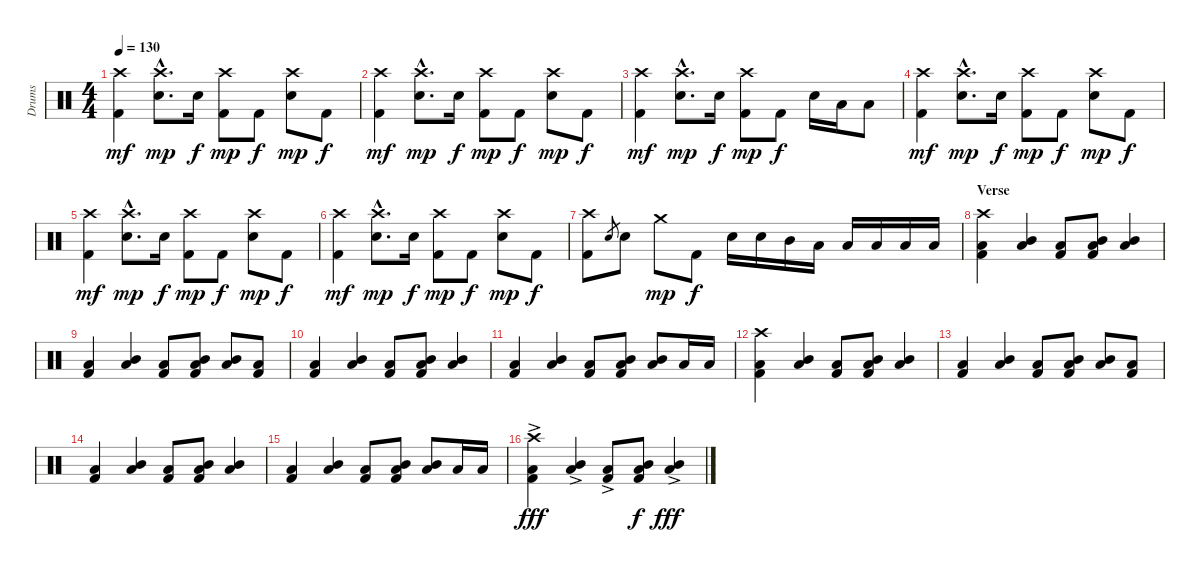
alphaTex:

\track ("Drums" "Drums") {instrument percussion}
\staff {score}
\articulation defaults
\ts (4 4)
\tempo 130
\clef neutral
\ks c
("Crash high (hit)" "Kick (hit) 2").4{dy mf} ("Crash high (hit)"{hac} "Snare (hit) 2"{hac}).8{d dy mp} "Snare (hit) 2".16{dy f} ("Crash high (hit)" "Kick (hit) 2").8{dy mp} "Kick (hit) 2".8{dy f} ("Crash high (hit)" "Snare (hit) 2").8{dy mp} "Kick (hit) 2".8{dy f} |
("Crash high (hit)" "Kick (hit) 2").4{dy mf} ("Crash high (hit)"{hac} "Snare (hit) 2"{hac}).8{d dy mp} "Snare (hit) 2".16{dy f} ("Crash high (hit)" "Kick (hit) 2").8{dy mp} "Kick (hit) 2".8{dy f} ("Crash high (hit)" "Snare (hit) 2").8{dy mp} "Kick (hit) 2".8{dy f} |
("Crash high (hit)" "Kick (hit) 2").4{dy mf} ("Crash high (hit)"{hac} "Snare (hit) 2"{hac}).8{d dy mp} "Snare (hit) 2".16{dy f} ("Crash high (hit)" "Kick (hit) 2").8{dy mp} "Kick (hit) 2".8{dy f} "Snare (hit) 2".16 "Low Tom (hit)".16 "Low Floor Tom (hit)".8 |
("Crash high (hit)" "Kick (hit) 2").4{dy mf} ("Crash high (hit)"{hac} "Snare (hit) 2"{hac}).8{d dy mp} "Snare (hit) 2".16{dy f} ("Crash high (hit)" "Kick (hit) 2").8{dy mp} "Kick (hit) 2".8{dy f} ("Crash high (hit)" "Snare (hit) 2").8{dy mp} "Kick (hit) 2".8{dy f} |
("Crash high (hit)" "Kick (hit) 2").4{dy mf} ("Crash high (hit)"{hac} "Snare (hit) 2"{hac}).8{d dy mp} "Snare (hit) 2".16{dy f} ("Crash high (hit)" "Kick (hit) 2").8{dy mp} "Kick (hit) 2".8{dy f} ("Crash high (hit)" "Snare (hit) 2").8{dy mp} "Kick (hit) 2".8{dy f} |
("Crash high (hit)" "Kick (hit) 2").4{dy mf} ("Crash high (hit)"{hac} "Snare (hit) 2"{hac}).8{d dy mp} "Snare (hit) 2".16{dy f} ("Crash high (hit)" "Kick (hit) 2").8{dy mp} "Kick (hit) 2".8{dy f} ("Crash high (hit)" "Snare (hit) 2").8{dy mp} "Kick (hit) 2".8{dy f} |
("Crash high (hit)" "Kick (hit) 2").8 "Snare (hit) 2".8{gr} "Snare (hit) 2".8 "Crash medium (hit)".8{dy mp} "Kick (hit) 2".8{dy f} "Snare (hit) 2".16 "Snare (hit) 2".16 "Mid Tom (hit)".16 "Low Tom (hit)".16 "Low Tom (hit)".16 "Low Floor Tom (hit)".16 "Low Floor Tom (hit)".16 "Low Floor Tom (hit)".16 |
\section ("" "Verse")
("Crash high (hit)" "Low Floor Tom (hit)" "Kick (hit) 2").4 ("Mid Tom (hit)" "Low Tom (hit)").4 ("Low Floor Tom (hit)" "Kick (hit) 2").8 ("Mid Tom (hit)" "Low Floor Tom (hit)" "Kick (hit) 2").8 ("Mid Tom (hit)" "Low Tom (hit)").4 |
("Low Floor Tom (hit)" "Kick (hit) 2").4 ("Mid Tom (hit)" "Low Tom (hit)").4 ("Low Floor Tom (hit)" "Kick (hit) 2").8 ("Mid Tom (hit)" "Low Floor Tom (hit)" "Kick (hit) 2").8 ("Mid Tom (hit)" "Low Tom (hit)").8 ("Low Floor Tom (hit)" "Kick (hit) 2").8 |
("Low Floor Tom (hit)" "Kick (hit) 2").4 ("Mid Tom (hit)" "Low Tom (hit)").4 ("Low Floor Tom (hit)" "Kick (hit) 2").8 ("Mid Tom (hit)" "Low Floor Tom (hit)" "Kick (hit) 2").8 ("Mid Tom (hit)" "Low Tom (hit)").4 |
("Low Floor Tom (hit)" "Kick (hit) 2").4 ("Mid Tom (hit)" "Low Tom (hit)").4 ("Low Floor Tom (hit)" "Kick (hit) 2").8 ("Mid Tom (hit)" "Low Floor Tom (hit)" "Kick (hit) 2").8 ("Mid Tom (hit)" "Low Tom (hit)").8 "Low Floor Tom (hit)".16 "Low Floor Tom (hit)".16 |
("Crash high (hit)" "Low Floor Tom (hit)" "Kick (hit) 2").4 ("Mid Tom (hit)" "Low Tom (hit)").4 ("Low Floor Tom (hit)" "Kick (hit) 2").8 ("Mid Tom (hit)" "Low Floor Tom (hit)" "Kick (hit) 2").8 ("Mid Tom (hit)" "Low Tom (hit)").4 |
("Low Floor Tom (hit)" "Kick (hit) 2").4 ("Mid Tom (hit)" "Low Tom (hit)").4 ("Low Floor Tom (hit)" "Kick (hit) 2").8 ("Mid Tom (hit)" "Low Floor Tom (hit)" "Kick (hit) 2").8 ("Mid Tom (hit)" "Low Tom (hit)").8 ("Low Floor Tom (hit)" "Kick (hit) 2").8 |
("Low Floor Tom (hit)" "Kick (hit) 2").4 ("Mid Tom (hit)" "Low Tom (hit)").4 ("Low Floor Tom (hit)" "Kick (hit) 2").8 ("Mid Tom (hit)" "Low Floor Tom (hit)" "Kick (hit) 2").8 ("Mid Tom (hit)" "Low Tom (hit)").4 |
("Low Floor Tom (hit)" "Kick (hit) 2").4 ("Mid Tom (hit)" "Low Tom (hit)").4 ("Low Floor Tom (hit)" "Kick (hit) 2").8 ("Mid Tom (hit)" "Low Floor Tom (hit)" "Kick (hit) 2").8 ("Mid Tom (hit)" "Low Tom (hit)").8 "Low Floor Tom (hit)".16 "Low Floor Tom (hit)".16 |
("Crash high (hit)" "Low Floor Tom (hit)" "Kick (hit) 2"{ac}).4{dy fff} ("Mid Tom (hit)" "Low Tom (hit)"{ac}).4 ("Low Floor Tom (hit)" "Kick (hit) 2"{ac}).8 ("Mid Tom (hit)" "Low Floor Tom (hit)" "Kick (hit) 2").8{dy f} ("Mid Tom (hit)" "Low Tom (hit)"{ac}).4{dy fff}
